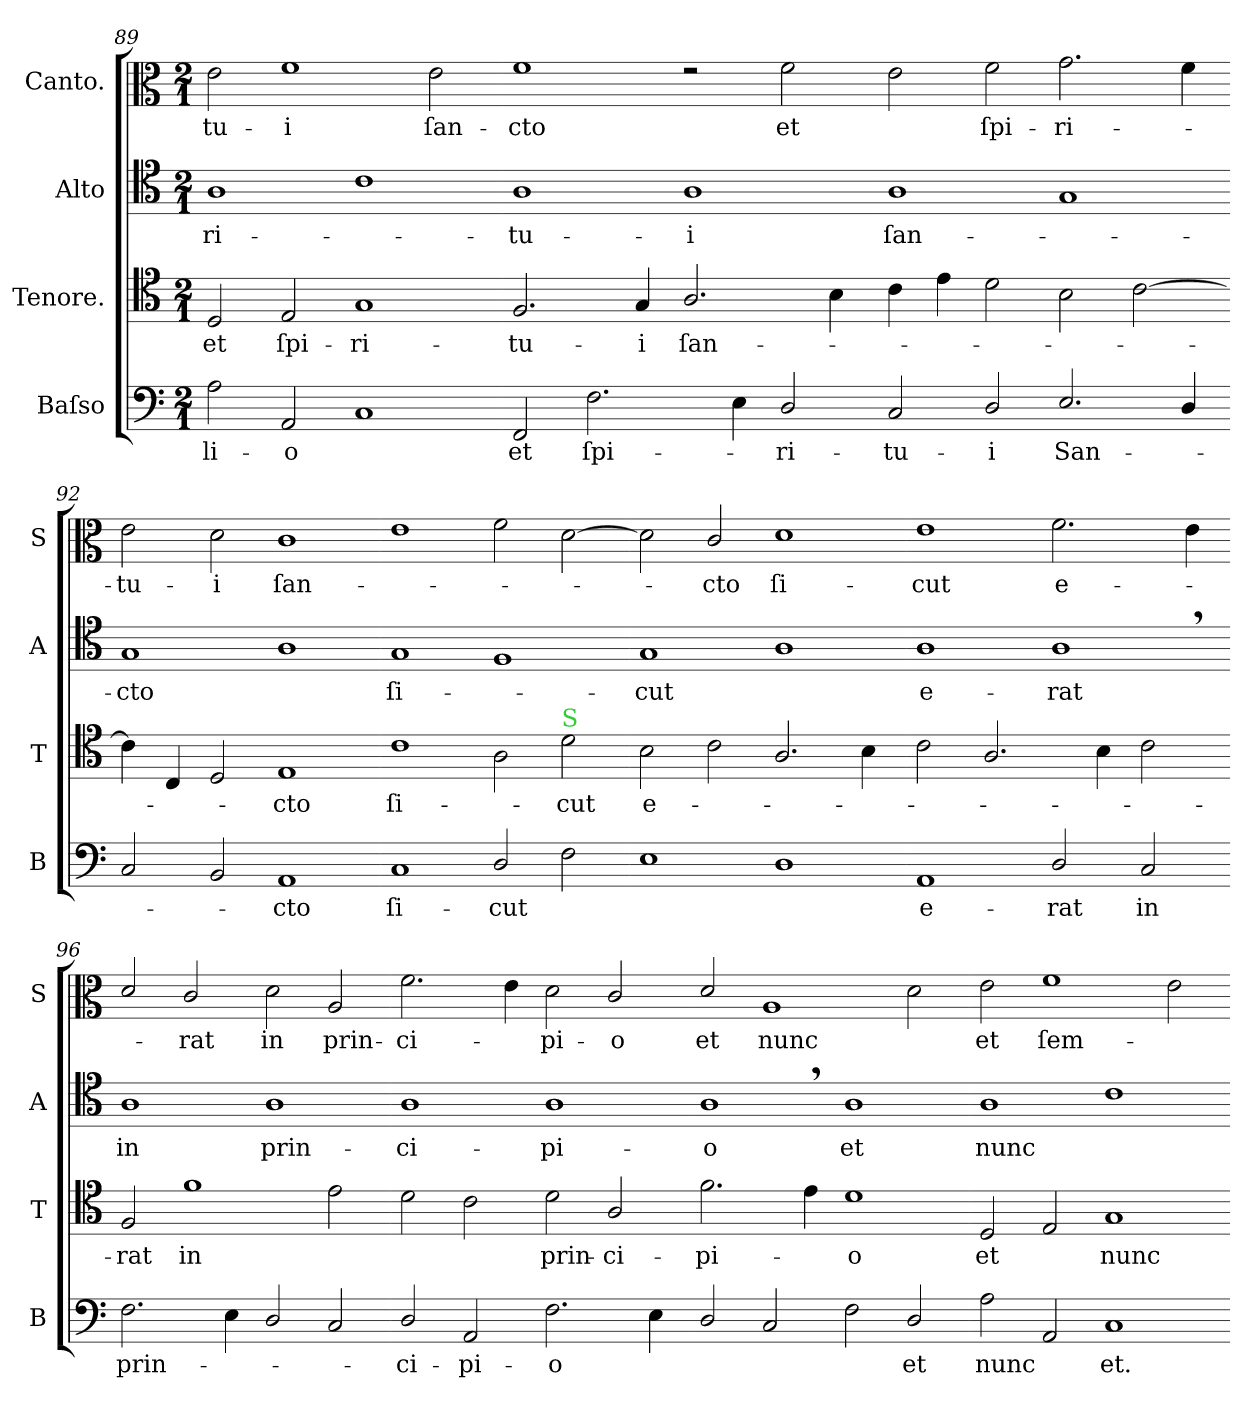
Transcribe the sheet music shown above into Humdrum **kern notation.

**kern	**text	**kern	**text	**kern	**text	**kern	**text
*part4	*part4	*part3	*part3	*part2	*part2	*part1	*part1
*staff4	*staff4	*staff3	*staff3	*staff2	*staff2	*staff1	*staff1
*I"Baſso	*	*I"Tenore.	*	*I"Alto	*	*I"Canto.	*
*I'B	*	*I'T	*	*I'A	*	*I'S	*
*clefF4	*	*clefC4	*	*clefC4	*	*clefC3	*
*k[]	*	*k[]	*	*k[]	*	*k[]	*
*M2/1	*	*M2/1	*	*M2/1	*	*M2/1	*
=89	=89	=89	=89	=89	=89	=89	=89
2A\	-li-	2D/	et	1A	-ri-	2e\	-tu-
2AA/	-o	2E/	ſpi-	.	.	1f	-i
1C	.	1G	-ri-	1c	.	.	.
.	.	.	.	.	.	2e\	ſan-
=90-	=90-	=90-	=90-	=90-	=90-	=90-	=90-
2FF/	et	2.F/	-tu-	1A	-tu-	1f	-cto
2.F\	ſpi-	.	.	.	.	.	.
.	.	4G/	-i	.	.	.	.
.	.	2.A/	ſan-	1A	-i	2re	.
4E\	.	.	.	.	.	.	.
2D/	-ri-	.	.	.	.	2f\	et
.	.	4B\	.	.	.	.	.
=91-	=91-	=91-	=91-	=91-	=91-	=91-	=91-
2C/	-tu-	4c\	.	1A	ſan-	2e\	.
.	.	4e\	.	.	.	.	.
2D/	-i	2d\	.	.	.	2f\	ſpi-
2.E/	San-	2B\	.	1G	.	2.g\	-ri-
.	.	[2c\	.	.	.	.	.
4D/	.	.	.	.	.	4f\	.
=92-	=92-	=92-	=92-	=92-	=92-	=92-	=92-
2C/	.	4c\]	.	1G	-cto	2e\	-tu-
.	.	4C/	.	.	.	.	.
2BB/	.	2D/	.	.	.	2d\	-i
1AA	-cto	1E	-cto	1A	.	1c	ſan-
=93-	=93-	=93-	=93-	=93-	=93-	=93-	=93-
1C	ſi-	1c	ſi-	1G	ſi-	1e	.
2D/	-cut	2A\	.	1F	.	2f\	.
!	!	!LO:TX:a:color=limegreen:t=S	!	!	!	!	!
2F\	.	2d\	-cut	.	.	[2d\	.
=94-	=94-	=94-	=94-	=94-	=94-	=94-	=94-
1E	.	2B\	e-	1G	-cut	2d\]	.
.	.	2c\	.	.	.	2c/	-cto
1D	.	2.A/	.	1A	.	1d	ſi-
.	.	4B\	.	.	.	.	.
=95-	=95-	=95-	=95-	=95-	=95-	=95-	=95-
1AA	e-	2c\	.	1A	e-	1e	-cut
.	.	2.A/	.	.	.	.	.
2D/	-rat	.	.	1A,<	-rat	2.f\	e-
.	.	4B\	.	.	.	.	.
2C/	in	2c\	.	.	.	.	.
.	.	.	.	.	.	4e\	.
=96-	=96-	=96-	=96-	=96-	=96-	=96-	=96-
2.F\	prin-	2F/	-rat	1A	in	2d/	.
.	.	1f	in	.	.	2c/	-rat
4E\	.	.	.	.	.	.	.
2D/	.	.	.	1A	prin-	2d\	in
2C/	.	2e\	.	.	.	2A/	prin-
=97-	=97-	=97-	=97-	=97-	=97-	=97-	=97-
2D/	-ci-	2d\	.	1A	-ci-	2.f\	-ci-
2AA/	-pi-	2c\	.	.	.	.	.
.	.	.	.	.	.	4e\	.
2.F\	-o	2d\	prin-	1A	-pi-	2d\	-pi-
.	.	2A/	-ci-	.	.	2c/	-o
4E\	.	.	.	.	.	.	.
=98-	=98-	=98-	=98-	=98-	=98-	=98-	=98-
2D/	.	2.f\	-pi-	1A,<	-o	2d/	et
2C/	.	.	.	.	.	1A	nunc
.	.	4e\	.	.	.	.	.
2F\	.	1d	-o	1A	et	.	.
2D/	et	.	.	.	.	2d\	.
=99-	=99-	=99-	=99-	=99-	=99-	=99-	=99-
2A\	nunc	2D/	et	1A	nunc	2e\	et
2AA/	.	2E/	.	.	.	1f	ſem-
1C	et.	1G	nunc	1c	.	.	.
.	.	.	.	.	.	2e\	.
=-	=-	=-	=-	=-	=-	=-	=-
*-	*-	*-	*-	*-	*-	*-	*-
